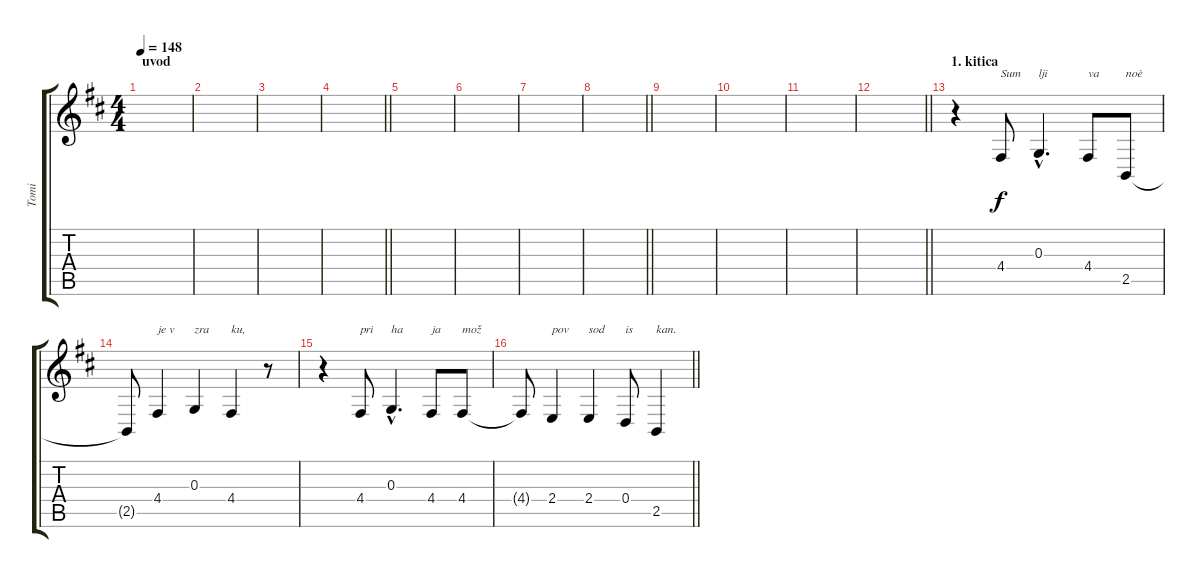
\track ("Tomi" "Tomi") {instrument tenorsax}
\staff {score tabs}
\tuning (E4 B3 G3 D3 A2 E2) {hide}
\ts (4 4)
\section ("" "uvod")
\tempo 148
\clef g2
\ks d
|
|
|
\barLineRight lightlight
|
|
|
|
\barLineRight lightlight
|
|
|
|
\barLineRight lightlight
|
\section ("" "1. kitica")
r.4 4.4.8{txt "Sum"} 0.3{hac}.4{d txt "lji"} 4.4.8{txt "va"} 2.5.8{txt "noè"} |
2.5{t}.8 4.4.4{txt "je v"} 0.3.4{txt "zra"} 4.4.4{txt "ku,"} r.8 |
r.4 4.4.8{txt "pri"} 0.3{hac}.4{d txt "ha"} 4.4.8{txt "ja"} 4.4.8{txt "mož"} |
\barLineRight lightlight
4.4{t}.8 2.4.4{txt "pov"} 2.4.4{txt "sod"} 0.4.8{txt "is"} 2.5.4{txt "kan."}
